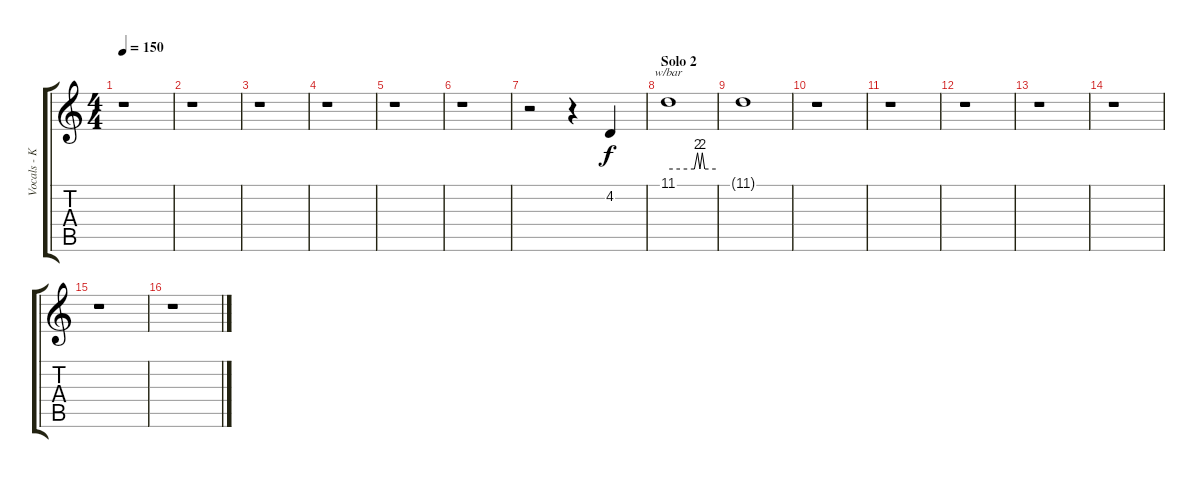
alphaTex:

\track ("Vocals - Kai Hansen" "Vocals - K") {instrument choiraahs}
\staff {score tabs}
\tuning (Eb4 Bb3 Gb3 Db3 Ab2 Eb2) {hide}
\ts (4 4)
\tempo 150
\clef g2
\ks c
r.1{dy f} |
r.1 |
r.1 |
r.1 |
r.1 |
r.1 |
r.2 r.4 4.2.4 |
\section ("" "Solo 2")
11.1.1{tbe (custom default 0 0 33 0 37 8 40 0 43 8 46 0 60 0)} |
11.1{t}.1 |
r.1 |
r.1 |
r.1 |
r.1 |
r.1 |
r.1 |
r.1
